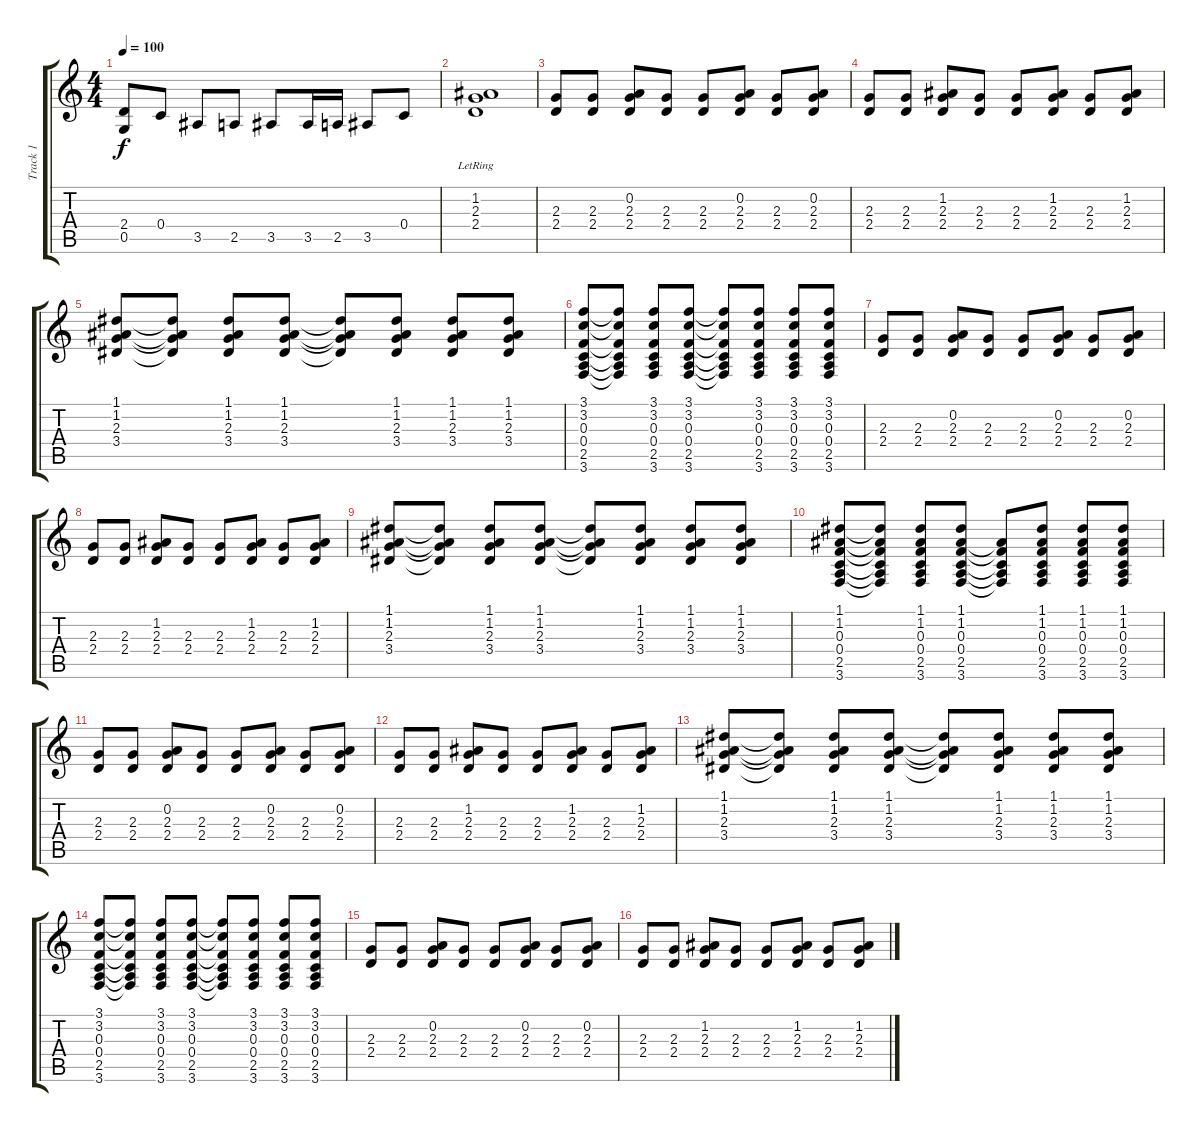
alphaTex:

\track ("Track 1" "Track 1") {instrument acousticguitarnylon}
\staff {score tabs}
\tuning (D4 A3 F3 C3 G2 D2) {hide}
\ts (4 4)
\tempo 100
\clef g2
\ks c
(2.4 0.5).8{dy f} 0.4.8 3.5.8 2.5.8 3.5.8 3.5.16 2.5.16 3.5.8 0.4.8 |
(1.2{lr} 2.3{lr} 2.4{lr}).1 |
(2.3 2.4).8 (2.3 2.4).8 (0.2 2.3 2.4).8 (2.3 2.4).8 (2.3 2.4).8 (0.2 2.3 2.4).8 (2.3 2.4).8 (0.2 2.3 2.4).8 |
(2.3 2.4).8 (2.3 2.4).8 (1.2 2.3 2.4).8 (2.3 2.4).8 (2.3 2.4).8 (1.2 2.3 2.4).8 (2.3 2.4).8 (1.2 2.3 2.4).8 |
(1.1 1.2 2.3 3.4).8 (1.1{t} 1.2{t} 2.3{t} 3.4{t}).8 (1.1 1.2 2.3 3.4).8 (1.1 1.2 2.3 3.4).8 (1.1{t} 1.2{t} 2.3{t} 3.4{t}).8 (1.1 1.2 2.3 3.4).8 (1.1 1.2 2.3 3.4).8 (1.1 1.2 2.3 3.4).8 |
(3.1 3.2 0.3 0.4 2.5 3.6).8 (3.1{t} 3.2{t} 0.3{t} 0.4{t} 2.5{t} 3.6{t}).8 (3.1 3.2 0.3 0.4 2.5 3.6).8 (3.1 3.2 0.3 0.4 2.5 3.6).8 (3.1{t} 3.2{t} 0.3{t} 0.4{t} 2.5{t} 3.6{t}).8 (3.1 3.2 0.3 0.4 2.5 3.6).8 (3.1 3.2 0.3 0.4 2.5 3.6).8 (3.1 3.2 0.3 0.4 2.5 3.6).8 |
(2.3 2.4).8 (2.3 2.4).8 (0.2 2.3 2.4).8 (2.3 2.4).8 (2.3 2.4).8 (0.2 2.3 2.4).8 (2.3 2.4).8 (0.2 2.3 2.4).8 |
(2.3 2.4).8 (2.3 2.4).8 (1.2 2.3 2.4).8 (2.3 2.4).8 (2.3 2.4).8 (1.2 2.3 2.4).8 (2.3 2.4).8 (1.2 2.3 2.4).8 |
(1.1 1.2 2.3 3.4).8 (1.1{t} 1.2{t} 2.3{t} 3.4{t}).8 (1.1 1.2 2.3 3.4).8 (1.1 1.2 2.3 3.4).8 (1.1{t} 1.2{t} 2.3{t} 3.4{t}).8 (1.1 1.2 2.3 3.4).8 (1.1 1.2 2.3 3.4).8 (1.1 1.2 2.3 3.4).8 |
(1.1 1.2 0.3 0.4 2.5 3.6).8 (1.1{t} 1.2{t} 0.3{t} 0.4{t} 2.5{t} 3.6{t}).8 (1.1 1.2 0.3 0.4 2.5 3.6).8 (1.1 1.2 0.3 0.4 2.5 3.6).8 (1.2{t} 0.3{t} 0.4{t} 2.5{t} 3.6{t}).8 (1.1 1.2 0.3 0.4 2.5 3.6).8 (1.1 1.2 0.3 0.4 2.5 3.6).8 (1.1 1.2 0.3 0.4 2.5 3.6).8 |
(2.3 2.4).8 (2.3 2.4).8 (0.2 2.3 2.4).8 (2.3 2.4).8 (2.3 2.4).8 (0.2 2.3 2.4).8 (2.3 2.4).8 (0.2 2.3 2.4).8 |
(2.3 2.4).8 (2.3 2.4).8 (1.2 2.3 2.4).8 (2.3 2.4).8 (2.3 2.4).8 (1.2 2.3 2.4).8 (2.3 2.4).8 (1.2 2.3 2.4).8 |
(1.1 1.2 2.3 3.4).8 (1.1{t} 1.2{t} 2.3{t} 3.4{t}).8 (1.1 1.2 2.3 3.4).8 (1.1 1.2 2.3 3.4).8 (1.1{t} 1.2{t} 2.3{t} 3.4{t}).8 (1.1 1.2 2.3 3.4).8 (1.1 1.2 2.3 3.4).8 (1.1 1.2 2.3 3.4).8 |
(3.1 3.2 0.3 0.4 2.5 3.6).8 (3.1{t} 3.2{t} 0.3{t} 0.4{t} 2.5{t} 3.6{t}).8 (3.1 3.2 0.3 0.4 2.5 3.6).8 (3.1 3.2 0.3 0.4 2.5 3.6).8 (3.1{t} 3.2{t} 0.3{t} 0.4{t} 2.5{t} 3.6{t}).8 (3.1 3.2 0.3 0.4 2.5 3.6).8 (3.1 3.2 0.3 0.4 2.5 3.6).8 (3.1 3.2 0.3 0.4 2.5 3.6).8 |
(2.3 2.4).8 (2.3 2.4).8 (0.2 2.3 2.4).8 (2.3 2.4).8 (2.3 2.4).8 (0.2 2.3 2.4).8 (2.3 2.4).8 (0.2 2.3 2.4).8 |
(2.3 2.4).8 (2.3 2.4).8 (1.2 2.3 2.4).8 (2.3 2.4).8 (2.3 2.4).8 (1.2 2.3 2.4).8 (2.3 2.4).8 (1.2 2.3 2.4).8
